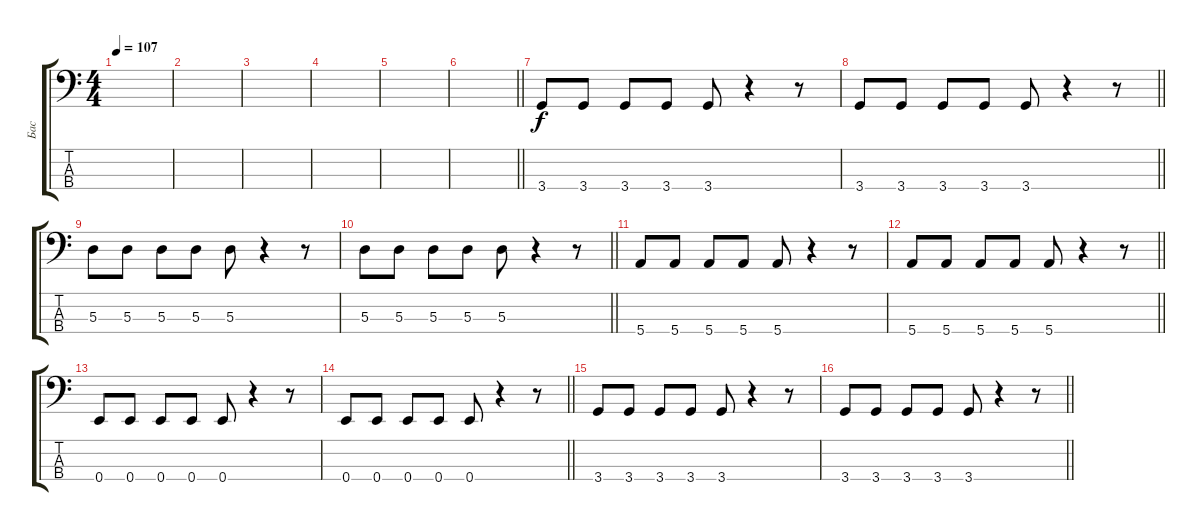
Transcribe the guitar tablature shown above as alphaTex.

\track ("Бас" "Бас") {instrument electricbassfinger}
\staff {score tabs}
\tuning (G2 D2 A1 E1) {hide}
\ts (4 4)
\tempo 107
\clef f4
\ks c
|
|
|
|
|
\barLineRight lightlight
|
3.4.8 3.4.8 3.4.8 3.4.8 3.4.8 r.4 r.8 |
\barLineRight lightlight
3.4.8 3.4.8 3.4.8 3.4.8 3.4.8 r.4 r.8 |
5.3.8 5.3.8 5.3.8 5.3.8 5.3.8 r.4 r.8 |
\barLineRight lightlight
5.3.8 5.3.8 5.3.8 5.3.8 5.3.8 r.4 r.8 |
5.4.8 5.4.8 5.4.8 5.4.8 5.4.8 r.4 r.8 |
\barLineRight lightlight
5.4.8 5.4.8 5.4.8 5.4.8 5.4.8 r.4 r.8 |
0.4.8 0.4.8 0.4.8 0.4.8 0.4.8 r.4 r.8 |
\barLineRight lightlight
0.4.8 0.4.8 0.4.8 0.4.8 0.4.8 r.4 r.8 |
3.4.8 3.4.8 3.4.8 3.4.8 3.4.8 r.4 r.8 |
\barLineRight lightlight
3.4.8 3.4.8 3.4.8 3.4.8 3.4.8 r.4 r.8
